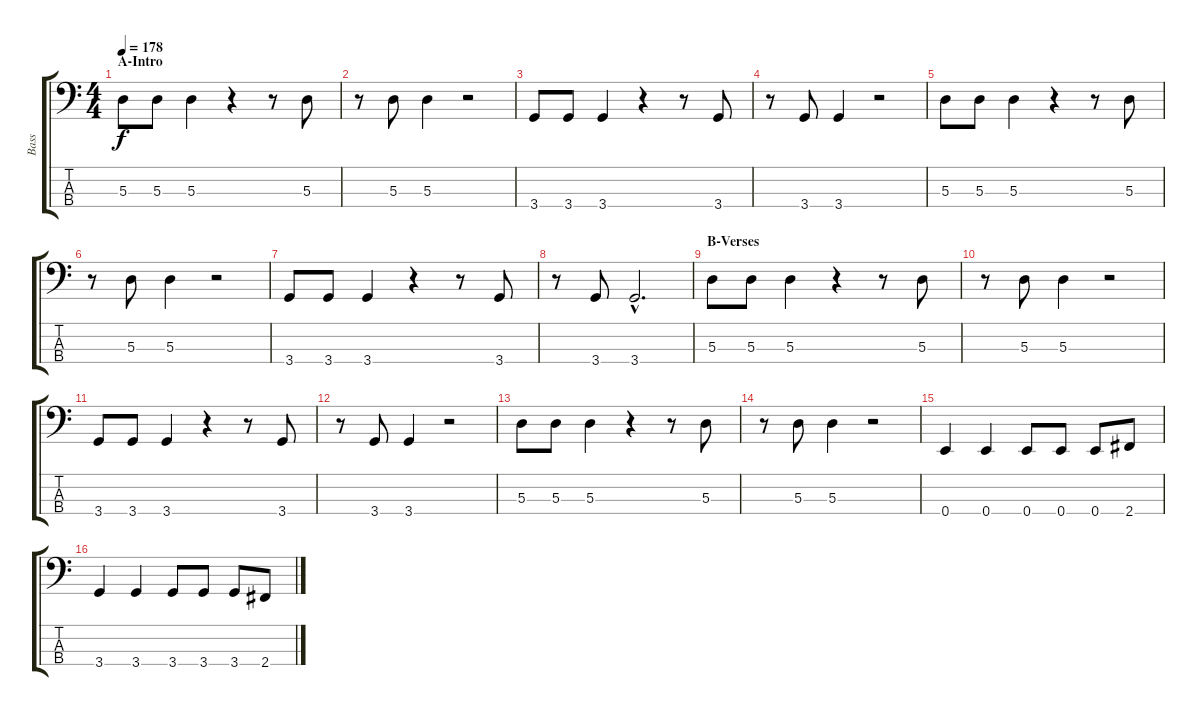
\track ("Bass" "Bass") {instrument electricbassfinger}
\staff {score tabs}
\tuning (G2 D2 A1 E1) {hide}
\ts (4 4)
\section ("" "A-Intro")
\tempo 178
\clef f4
\ks c
5.3.8{dy f instrument electricbassfinger} 5.3.8 5.3.4 r.4 r.8 5.3.8 |
r.8 5.3.8 5.3.4 r.2 |
3.4.8 3.4.8 3.4.4 r.4 r.8 3.4.8 |
r.8 3.4.8 3.4.4 r.2 |
5.3.8 5.3.8 5.3.4 r.4 r.8 5.3.8 |
r.8 5.3.8 5.3.4 r.2 |
3.4.8 3.4.8 3.4.4 r.4 r.8 3.4.8 |
r.8 3.4.8 3.4{hac}.2{d} |
\section ("" "B-Verses")
5.3.8 5.3.8 5.3.4 r.4 r.8 5.3.8 |
r.8 5.3.8 5.3.4 r.2 |
3.4.8 3.4.8 3.4.4 r.4 r.8 3.4.8 |
r.8 3.4.8 3.4.4 r.2 |
5.3.8 5.3.8 5.3.4 r.4 r.8 5.3.8 |
r.8 5.3.8 5.3.4 r.2 |
0.4.4 0.4.4 0.4.8 0.4.8 0.4.8 2.4.8 |
3.4.4 3.4.4 3.4.8 3.4.8 3.4.8 2.4.8
